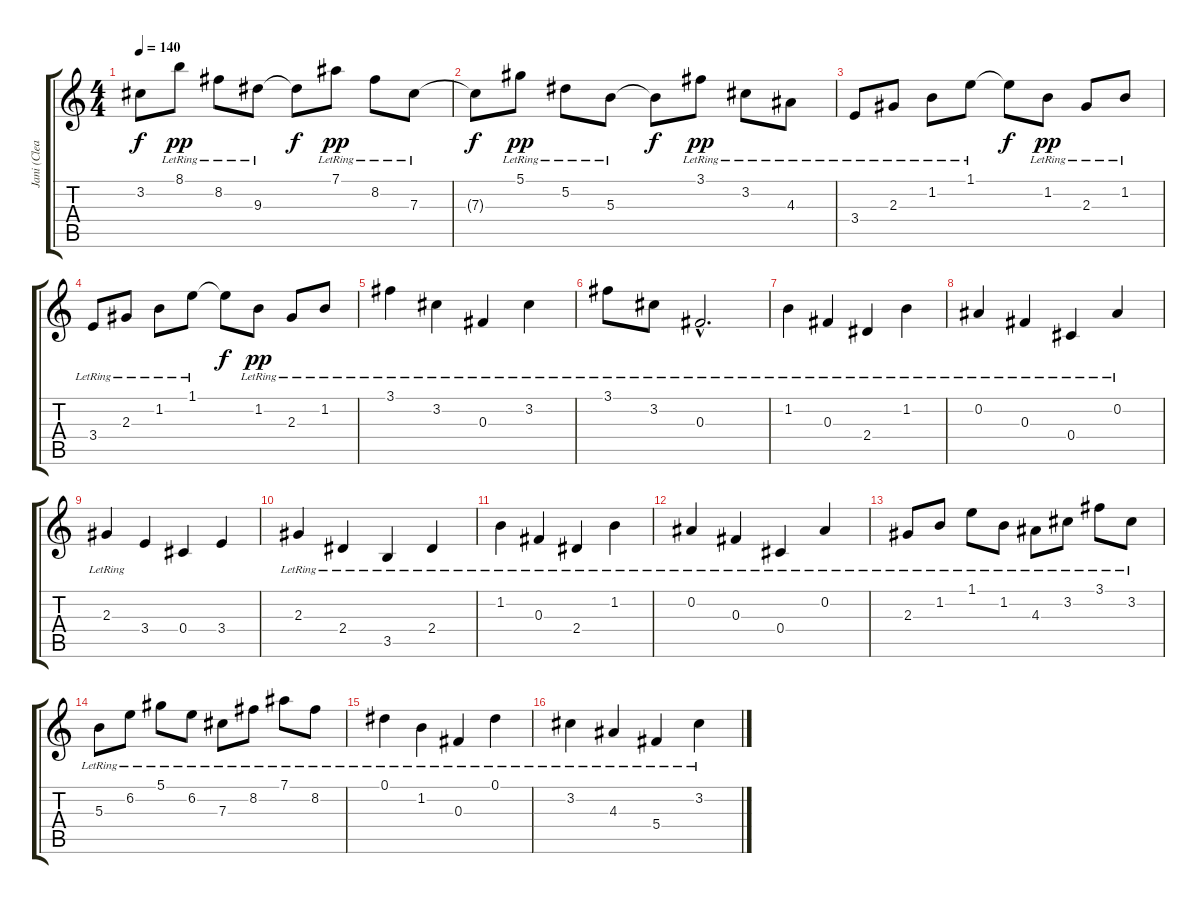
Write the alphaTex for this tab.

\track ("Jani (Clean Guitar)" "Jani (Clea") {instrument electricguitarclean}
\staff {score tabs}
\tuning (Eb4 Bb3 Gb3 Db3 Ab2 Eb2) {hide}
\ts (4 4)
\tempo 140
\clef g2
\ks c
3.2{t}.8{dy f} 8.1{lr}.8{dy pp} 8.2{lr}.8 9.3{lr}.8 9.3{t}.8{dy f} 7.1{lr}.8{dy pp} 8.2{lr}.8 7.3{lr}.8 |
7.3{t}.8{dy f} 5.1{lr}.8{dy pp} 5.2{lr}.8 5.3{lr}.8 5.3{t}.8{dy f} 3.1{lr}.8{dy pp} 3.2{lr}.8 4.3{lr}.8 |
3.4{lr}.8{instrument electricguitarclean} 2.3{lr}.8 1.2{lr}.8 1.1{lr}.8 1.1{t}.8{dy f} 1.2{lr}.8{dy pp} 2.3{lr}.8 1.2{lr}.8 |
3.4{lr}.8 2.3{lr}.8 1.2{lr}.8 1.1{lr}.8 1.1{t}.8{dy f} 1.2{lr}.8{dy pp} 2.3{lr}.8 1.2{lr}.8 |
3.1{lr}.4 3.2{lr}.4 0.3{lr}.4 3.2{lr}.4 |
3.1{lr}.8 3.2{lr}.8 0.3{hac lr}.2{d} |
1.2{lr}.4{instrument electricguitarclean} 0.3{lr}.4 2.4{lr}.4 1.2{lr}.4 |
0.2{lr}.4 0.3{lr}.4 0.4{lr}.4 0.2{lr}.4 |
2.3{lr}.4 3.4.4 0.4.4 3.4.4 |
2.3{lr}.4 2.4{lr}.4 3.5{lr}.4 2.4{lr}.4 |
1.2{lr}.4 0.3{lr}.4 2.4{lr}.4 1.2{lr}.4 |
0.2{lr}.4 0.3{lr}.4 0.4{lr}.4 0.2{lr}.4 |
2.3{lr}.8 1.2{lr}.8 1.1{lr}.8 1.2{lr}.8 4.3{lr}.8 3.2{lr}.8 3.1{lr}.8 3.2{lr}.8 |
5.3{lr}.8 6.2{lr}.8 5.1{lr}.8 6.2{lr}.8 7.3{lr}.8 8.2{lr}.8 7.1{lr}.8 8.2{lr}.8 |
0.1{lr}.4{instrument electricguitarclean} 1.2{lr}.4 0.3{lr}.4 0.1{lr}.4 |
3.2{lr}.4 4.3{lr}.4 5.4{lr}.4 3.2{lr}.4
